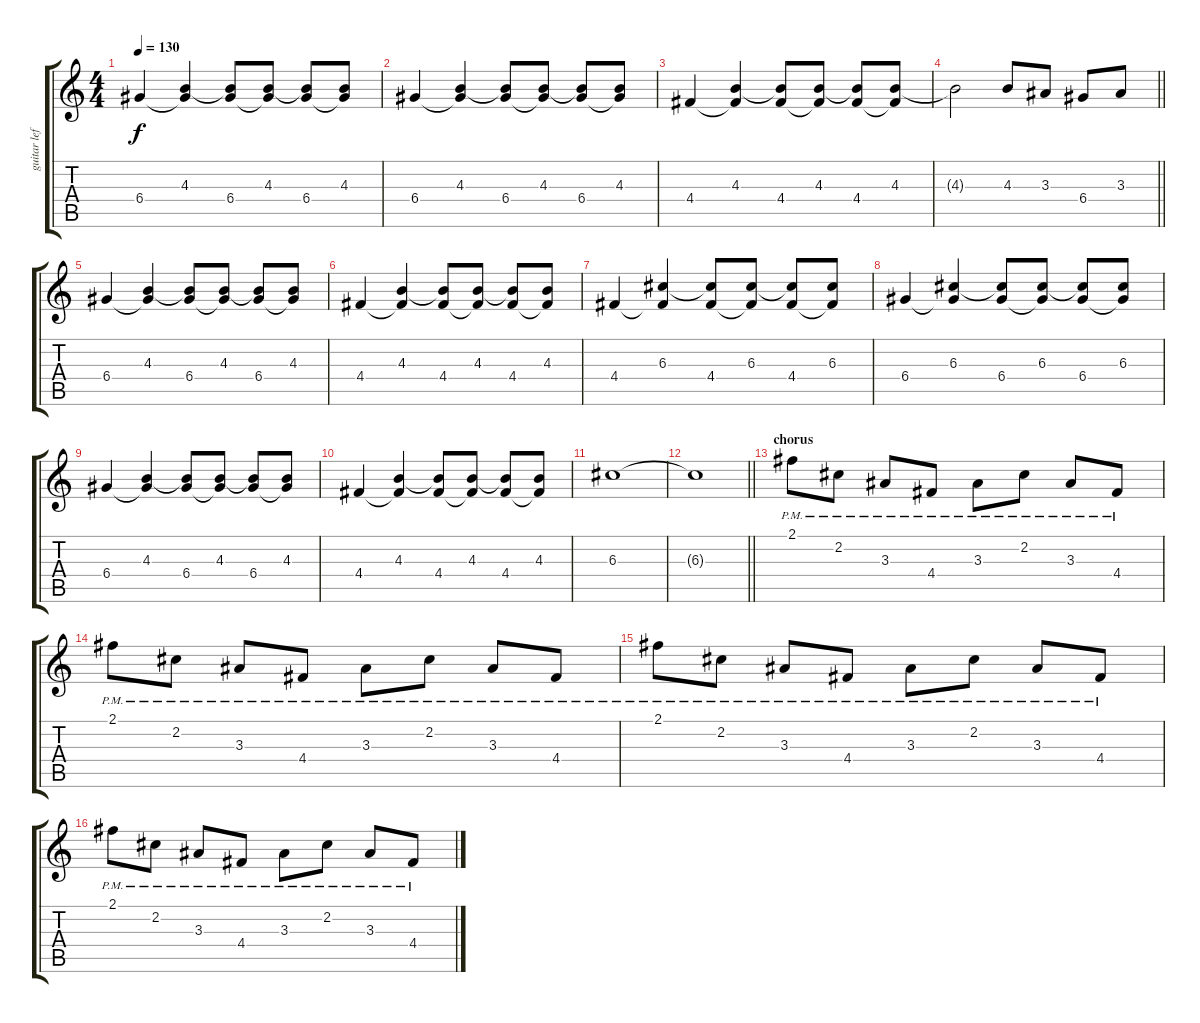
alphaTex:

\track ("guitar left" "guitar lef") {instrument electricguitarmuted}
\staff {score tabs}
\tuning (E4 B3 G3 D3 A2 E2) {hide}
\ts (4 4)
\tempo 130
\clef g2
\ks c
6.4.4{dy f} (4.3 6.4{t}).4 (4.3{t} 6.4).8 (4.3 6.4{t}).8 (4.3{t} 6.4).8 (4.3 6.4{t}).8 |
6.4.4 (4.3 6.4{t}).4 (4.3{t} 6.4).8 (4.3 6.4{t}).8 (4.3{t} 6.4).8 (4.3 6.4{t}).8 |
4.4.4 (4.3 4.4{t}).4 (4.3{t} 4.4).8 (4.3 4.4{t}).8 (4.3{t} 4.4).8 (4.3 4.4{t}).8 |
\barLineRight lightlight
4.3{t}.2 4.3.8 3.3.8 6.4.8 3.3.8 |
6.4.4 (4.3 6.4{t}).4 (4.3{t} 6.4).8 (4.3 6.4{t}).8 (4.3{t} 6.4).8 (4.3 6.4{t}).8 |
4.4.4 (4.3 4.4{t}).4 (4.3{t} 4.4).8 (4.3 4.4{t}).8 (4.3{t} 4.4).8 (4.3 4.4{t}).8 |
4.4.4 (6.3 4.4{t}).4 (6.3{t} 4.4).8 (6.3 4.4{t}).8 (6.3{t} 4.4).8 (6.3 4.4{t}).8 |
6.4.4 (6.3 6.4{t}).4 (6.3{t} 6.4).8 (6.3 6.4{t}).8 (6.3{t} 6.4).8 (6.3 6.4{t}).8 |
6.4.4 (4.3 6.4{t}).4 (4.3{t} 6.4).8 (4.3 6.4{t}).8 (4.3{t} 6.4).8 (4.3 6.4{t}).8 |
4.4.4 (4.3 4.4{t}).4 (4.3{t} 4.4).8 (4.3 4.4{t}).8 (4.3{t} 4.4).8 (4.3 4.4{t}).8 |
6.3.1 |
\barLineRight lightlight
6.3{t}.1 |
\section ("" "chorus")
2.1{pm}.8{txt "" instrument electricguitarmuted} 2.2{pm}.8 3.3{pm}.8 4.4{pm}.8 3.3{pm}.8 2.2{pm}.8 3.3{pm}.8 4.4{pm}.8 |
2.1{pm}.8 2.2{pm}.8 3.3{pm}.8 4.4{pm}.8 3.3{pm}.8 2.2{pm}.8 3.3{pm}.8 4.4{pm}.8 |
2.1{pm}.8 2.2{pm}.8 3.3{pm}.8 4.4{pm}.8 3.3{pm}.8 2.2{pm}.8 3.3{pm}.8 4.4{pm}.8 |
2.1{pm}.8 2.2{pm}.8 3.3{pm}.8 4.4{pm}.8 3.3{pm}.8 2.2{pm}.8 3.3{pm}.8 4.4{pm}.8
